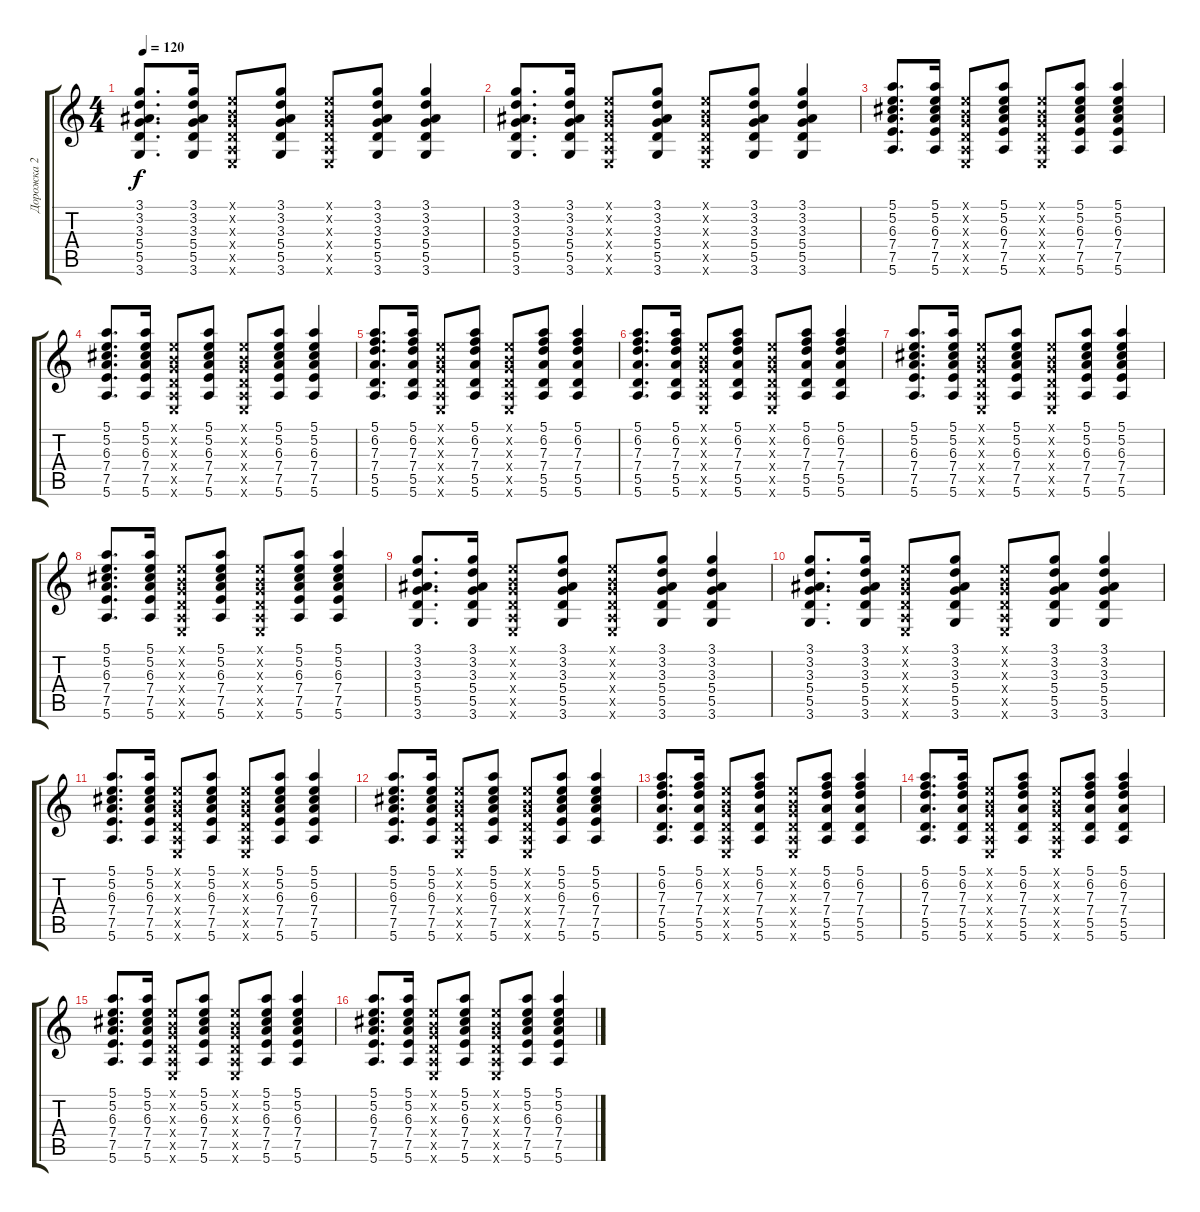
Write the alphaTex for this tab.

\track ("Дорожка 2" "Дорожка 2") {instrument acousticguitarnylon}
\staff {score tabs}
\tuning (E4 B3 G3 D3 A2 E2) {hide}
\ts (4 4)
\tempo 120
\clef g2
\ks c
(3.1 3.2 3.3 5.4 5.5 3.6).8{d dy f} (3.1 3.2 3.3 5.4 5.5 3.6).16 (0.1{x} 0.2{x} 0.3{x} 0.4{x} 0.5{x} 0.6{x}).8 (3.1 3.2 3.3 5.4 5.5 3.6).8 (0.1{x} 0.2{x} 0.3{x} 0.4{x} 0.5{x} 0.6{x}).8 (3.1 3.2 3.3 5.4 5.5 3.6).8 (3.1 3.2 3.3 5.4 5.5 3.6).4 |
(3.1 3.2 3.3 5.4 5.5 3.6).8{d} (3.1 3.2 3.3 5.4 5.5 3.6).16 (0.1{x} 0.2{x} 0.3{x} 0.4{x} 0.5{x} 0.6{x}).8 (3.1 3.2 3.3 5.4 5.5 3.6).8 (0.1{x} 0.2{x} 0.3{x} 0.4{x} 0.5{x} 0.6{x}).8 (3.1 3.2 3.3 5.4 5.5 3.6).8 (3.1 3.2 3.3 5.4 5.5 3.6).4 |
(5.1 5.2 6.3 7.4 7.5 5.6).8{d} (5.1 5.2 6.3 7.4 7.5 5.6).16 (0.1{x} 0.2{x} 0.3{x} 0.4{x} 0.5{x} 0.6{x}).8 (5.1 5.2 6.3 7.4 7.5 5.6).8 (0.1{x} 0.2{x} 0.3{x} 0.4{x} 0.5{x} 0.6{x}).8 (5.1 5.2 6.3 7.4 7.5 5.6).8 (5.1 5.2 6.3 7.4 7.5 5.6).4 |
(5.1 5.2 6.3 7.4 7.5 5.6).8{d} (5.1 5.2 6.3 7.4 7.5 5.6).16 (0.1{x} 0.2{x} 0.3{x} 0.4{x} 0.5{x} 0.6{x}).8 (5.1 5.2 6.3 7.4 7.5 5.6).8 (0.1{x} 0.2{x} 0.3{x} 0.4{x} 0.5{x} 0.6{x}).8 (5.1 5.2 6.3 7.4 7.5 5.6).8 (5.1 5.2 6.3 7.4 7.5 5.6).4 |
(5.1 6.2 7.3 7.4 5.5 5.6).8{d} (5.1 6.2 7.3 7.4 5.5 5.6).16 (0.1{x} 0.2{x} 0.3{x} 0.4{x} 0.5{x} 0.6{x}).8 (5.1 6.2 7.3 7.4 5.5 5.6).8 (0.1{x} 0.2{x} 0.3{x} 0.4{x} 0.5{x} 0.6{x}).8 (5.1 6.2 7.3 7.4 5.5 5.6).8 (5.1 6.2 7.3 7.4 5.5 5.6).4 |
(5.1 6.2 7.3 7.4 5.5 5.6).8{d} (5.1 6.2 7.3 7.4 5.5 5.6).16 (0.1{x} 0.2{x} 0.3{x} 0.4{x} 0.5{x} 0.6{x}).8 (5.1 6.2 7.3 7.4 5.5 5.6).8 (0.1{x} 0.2{x} 0.3{x} 0.4{x} 0.5{x} 0.6{x}).8 (5.1 6.2 7.3 7.4 5.5 5.6).8 (5.1 6.2 7.3 7.4 5.5 5.6).4 |
(5.1 5.2 6.3 7.4 7.5 5.6).8{d} (5.1 5.2 6.3 7.4 7.5 5.6).16 (0.1{x} 0.2{x} 0.3{x} 0.4{x} 0.5{x} 0.6{x}).8 (5.1 5.2 6.3 7.4 7.5 5.6).8 (0.1{x} 0.2{x} 0.3{x} 0.4{x} 0.5{x} 0.6{x}).8 (5.1 5.2 6.3 7.4 7.5 5.6).8 (5.1 5.2 6.3 7.4 7.5 5.6).4 |
(5.1 5.2 6.3 7.4 7.5 5.6).8{d} (5.1 5.2 6.3 7.4 7.5 5.6).16 (0.1{x} 0.2{x} 0.3{x} 0.4{x} 0.5{x} 0.6{x}).8 (5.1 5.2 6.3 7.4 7.5 5.6).8 (0.1{x} 0.2{x} 0.3{x} 0.4{x} 0.5{x} 0.6{x}).8 (5.1 5.2 6.3 7.4 7.5 5.6).8 (5.1 5.2 6.3 7.4 7.5 5.6).4 |
(3.1 3.2 3.3 5.4 5.5 3.6).8{d} (3.1 3.2 3.3 5.4 5.5 3.6).16 (0.1{x} 0.2{x} 0.3{x} 0.4{x} 0.5{x} 0.6{x}).8 (3.1 3.2 3.3 5.4 5.5 3.6).8 (0.1{x} 0.2{x} 0.3{x} 0.4{x} 0.5{x} 0.6{x}).8 (3.1 3.2 3.3 5.4 5.5 3.6).8 (3.1 3.2 3.3 5.4 5.5 3.6).4 |
(3.1 3.2 3.3 5.4 5.5 3.6).8{d} (3.1 3.2 3.3 5.4 5.5 3.6).16 (0.1{x} 0.2{x} 0.3{x} 0.4{x} 0.5{x} 0.6{x}).8 (3.1 3.2 3.3 5.4 5.5 3.6).8 (0.1{x} 0.2{x} 0.3{x} 0.4{x} 0.5{x} 0.6{x}).8 (3.1 3.2 3.3 5.4 5.5 3.6).8 (3.1 3.2 3.3 5.4 5.5 3.6).4 |
(5.1 5.2 6.3 7.4 7.5 5.6).8{d} (5.1 5.2 6.3 7.4 7.5 5.6).16 (0.1{x} 0.2{x} 0.3{x} 0.4{x} 0.5{x} 0.6{x}).8 (5.1 5.2 6.3 7.4 7.5 5.6).8 (0.1{x} 0.2{x} 0.3{x} 0.4{x} 0.5{x} 0.6{x}).8 (5.1 5.2 6.3 7.4 7.5 5.6).8 (5.1 5.2 6.3 7.4 7.5 5.6).4 |
(5.1 5.2 6.3 7.4 7.5 5.6).8{d} (5.1 5.2 6.3 7.4 7.5 5.6).16 (0.1{x} 0.2{x} 0.3{x} 0.4{x} 0.5{x} 0.6{x}).8 (5.1 5.2 6.3 7.4 7.5 5.6).8 (0.1{x} 0.2{x} 0.3{x} 0.4{x} 0.5{x} 0.6{x}).8 (5.1 5.2 6.3 7.4 7.5 5.6).8 (5.1 5.2 6.3 7.4 7.5 5.6).4 |
(5.1 6.2 7.3 7.4 5.5 5.6).8{d} (5.1 6.2 7.3 7.4 5.5 5.6).16 (0.1{x} 0.2{x} 0.3{x} 0.4{x} 0.5{x} 0.6{x}).8 (5.1 6.2 7.3 7.4 5.5 5.6).8 (0.1{x} 0.2{x} 0.3{x} 0.4{x} 0.5{x} 0.6{x}).8 (5.1 6.2 7.3 7.4 5.5 5.6).8 (5.1 6.2 7.3 7.4 5.5 5.6).4 |
(5.1 6.2 7.3 7.4 5.5 5.6).8{d} (5.1 6.2 7.3 7.4 5.5 5.6).16 (0.1{x} 0.2{x} 0.3{x} 0.4{x} 0.5{x} 0.6{x}).8 (5.1 6.2 7.3 7.4 5.5 5.6).8 (0.1{x} 0.2{x} 0.3{x} 0.4{x} 0.5{x} 0.6{x}).8 (5.1 6.2 7.3 7.4 5.5 5.6).8 (5.1 6.2 7.3 7.4 5.5 5.6).4 |
(5.1 5.2 6.3 7.4 7.5 5.6).8{d} (5.1 5.2 6.3 7.4 7.5 5.6).16 (0.1{x} 0.2{x} 0.3{x} 0.4{x} 0.5{x} 0.6{x}).8 (5.1 5.2 6.3 7.4 7.5 5.6).8 (0.1{x} 0.2{x} 0.3{x} 0.4{x} 0.5{x} 0.6{x}).8 (5.1 5.2 6.3 7.4 7.5 5.6).8 (5.1 5.2 6.3 7.4 7.5 5.6).4 |
(5.1 5.2 6.3 7.4 7.5 5.6).8{d} (5.1 5.2 6.3 7.4 7.5 5.6).16 (0.1{x} 0.2{x} 0.3{x} 0.4{x} 0.5{x} 0.6{x}).8 (5.1 5.2 6.3 7.4 7.5 5.6).8 (0.1{x} 0.2{x} 0.3{x} 0.4{x} 0.5{x} 0.6{x}).8 (5.1 5.2 6.3 7.4 7.5 5.6).8 (5.1 5.2 6.3 7.4 7.5 5.6).4
